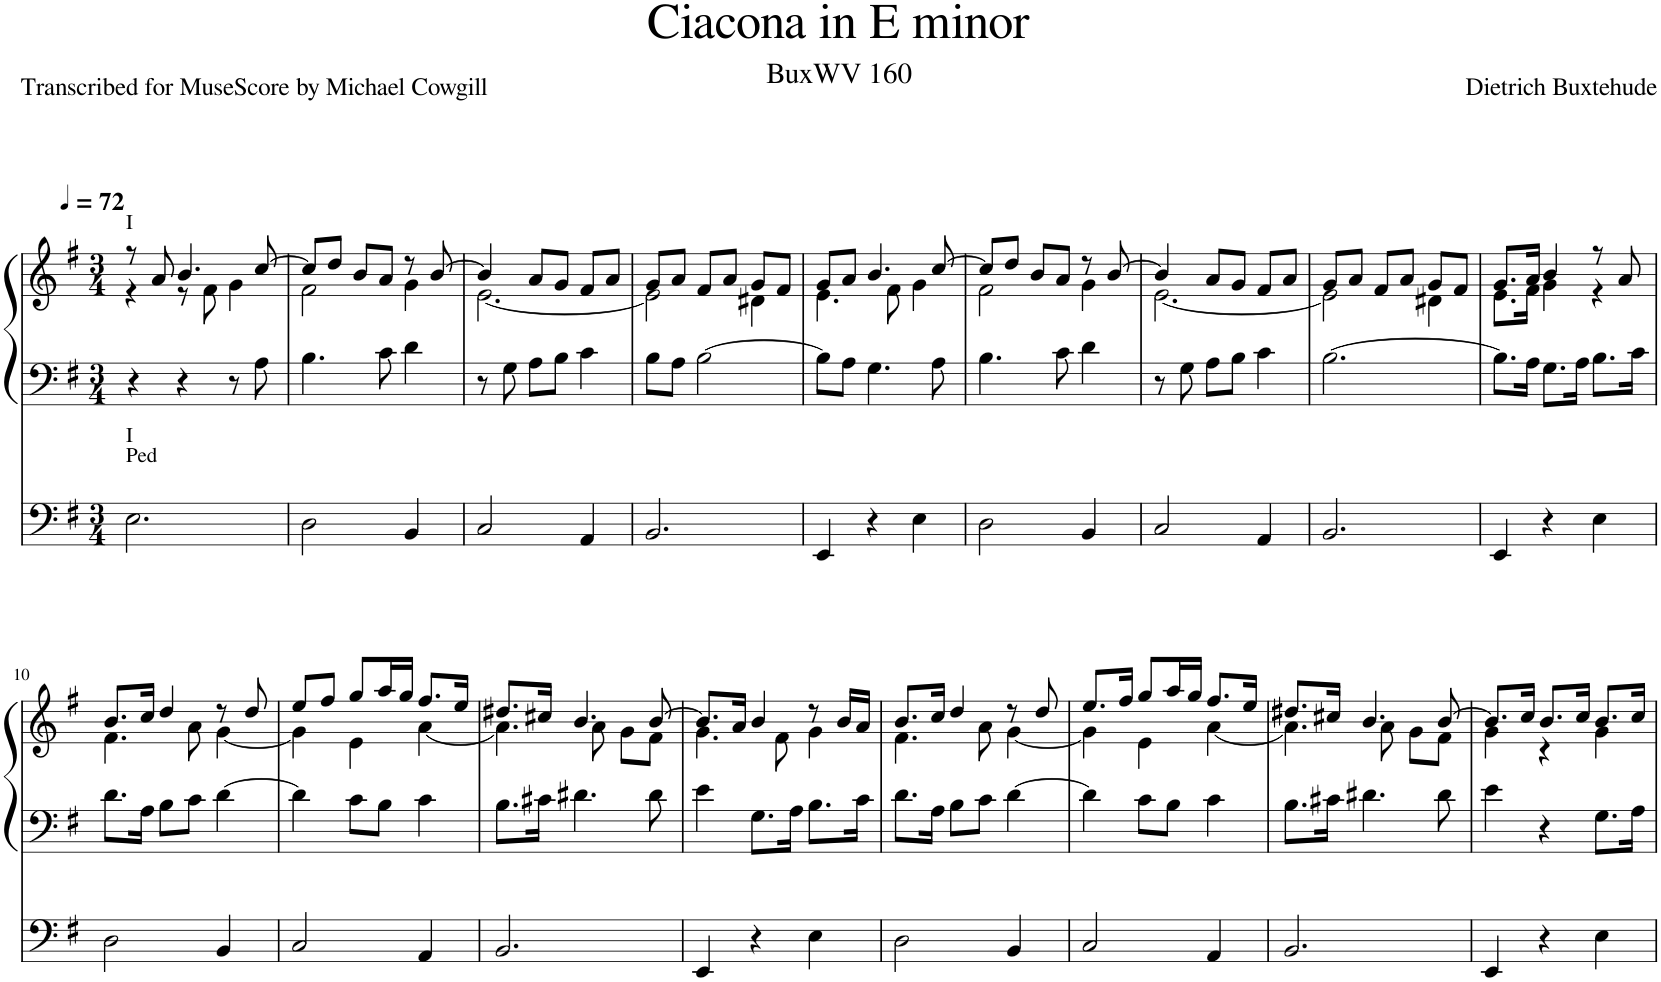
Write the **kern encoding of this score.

**kern	**kern	**kern
*part1	*part1	*part1
*staff3	*staff2	*staff1
*I"Pipe Organ	*	*
*I'P Org	*	*
*clefF4	*clefF4	*clefG2
*k[f#]	*k[f#]	*k[f#]
*M3/4	*M3/4	*M3/4
=1	=1	=1
*	*	*^
!	!	!LO:TX:a:t=I	!
!	!	!LO:TX:a:B:t=𝅘𝅥 = 72	!
!	!LO:TX:b:t=I	!	!
!LO:TX:a:t=Ped	!	!	!
2.E\	4r	8r	4r
.	.	8a/	.
.	4r	4.b/	8r
.	.	.	8f#\
.	8r	.	4g\
.	8A\	[8cc/	.
=2	=2	=2	=2
2D\	4.B\	8cc/L]	2f#\
.	.	8dd/J	.
.	.	8b/L	.
.	8c\	8a/J	.
4BB/	4d\	8r	4g\
.	.	[8b/	.
=3	=3	=3	=3
2C/	8r	4b/]	[2.e\
.	8G\	.	.
.	8A\L	8a/L	.
.	8B\J	8g/J	.
4AA/	4c\	8f#/L	.
.	.	8a/J	.
=4	=4	=4	=4
2.BB/	8B\L	8g/L	2e\]
.	8A\J	8a/J	.
.	[2B\	8f#/L	.
.	.	8a/J	.
.	.	8g/L	4d#X\
.	.	8f#/J	.
=5	=5	=5	=5
4EE/	8B\L]	8g/L	4.e\
.	8A\J	8a/J	.
4r	4.G\	4.b/	.
.	.	.	8f#\
4E\	.	.	4g\
.	8A\	[8cc/	.
=6	=6	=6	=6
2D\	4.B\	8cc/L]	2f#\
.	.	8dd/J	.
.	.	8b/L	.
.	8c\	8a/J	.
4BB/	4d\	8r	4g\
.	.	[8b/	.
=7	=7	=7	=7
2C/	8r	4b/]	[2.e\
.	8G\	.	.
.	8A\L	8a/L	.
.	8B\J	8g/J	.
4AA/	4c\	8f#/L	.
.	.	8a/J	.
=8	=8	=8	=8
2.BB/	[2.B\	8g/L	2e\]
.	.	8a/J	.
.	.	8f#/L	.
.	.	8a/J	.
.	.	8g/L	4d#X\
.	.	8f#/J	.
=9	=9	=9	=9
4EE/	8.B\L]	8.g/L	8.e\L
.	16A\Jk	16a/Jk	16f#\Jk
4r	8.G\L	4b/	4g\
.	16A\Jk	.	.
4E\	8.B\L	8r	4r
.	.	8a/	.
.	16c\Jk	.	.
!!LO:LB:g=z	!!
=10	=10	=10	=10
2D\	8.d\L	8.b/L	4.f#\
.	16A\Jk	16cc/Jk	.
.	8B\L	4dd/	.
.	8c\J	.	8a\
4BB/	[4d\	8r	[4g\
.	.	8dd/	.
=11	=11	=11	=11
2C/	4d\]	8ee/L	4g\]
.	.	8ff#/J	.
.	8c\L	8gg/L	4e\
.	8B\J	16aa/L	.
.	.	16gg/JJ	.
4AA/	4c\	8.ff#/L	[4a\
.	.	16ee/Jk	.
=12	=12	=12	=12
2.BB/	8.B\L	8.dd#X/L	4.a\]
.	16c#X\Jk	16cc#X/Jk	.
.	4.d#X\	4.b/	.
.	.	.	8a\
.	.	.	8g\L
.	8d#\	[8b/	8f#\J
=13	=13	=13	=13
4EE/	4e\	8.b/L]	4.g\
.	.	16a/Jk	.
4r	8.G\L	4b/	.
.	.	.	8f#\
.	16A\Jk	.	.
4E\	8.B\L	8r	4g\
.	.	16b/LL	.
.	16c\Jk	16a/JJ	.
=14	=14	=14	=14
2D\	8.d\L	8.b/L	4.f#\
.	16A\Jk	16cc/Jk	.
.	8B\L	4dd/	.
.	8c\J	.	8a\
4BB/	[4d\	8r	[4g\
.	.	8dd/	.
=15	=15	=15	=15
2C/	4d\]	8.ee/L	4g\]
.	.	16ff#/Jk	.
.	8c\L	8gg/L	4e\
.	8B\J	16aa/L	.
.	.	16gg/JJ	.
4AA/	4c\	8.ff#/L	[4a\
.	.	16ee/Jk	.
=16	=16	=16	=16
2.BB/	8.B\L	8.dd#X/L	4.a\]
.	16c#X\Jk	16cc#X/Jk	.
.	4.d#X\	4.b/	.
.	.	.	8a\
.	.	.	8g\L
.	8d#\	[8b/	8f#\J
=17	=17	=17	=17
4EE/	4e\	8.b/L]	4g\
.	.	16cc/Jk	.
4r	4r	8.b/L	4r
.	.	16cc/Jk	.
4E\	8.G\L	8.b/L	4g\
.	16A\Jk	16cc/Jk	.
*	*	*v	*v
=	=	=
*-	*-	*-
